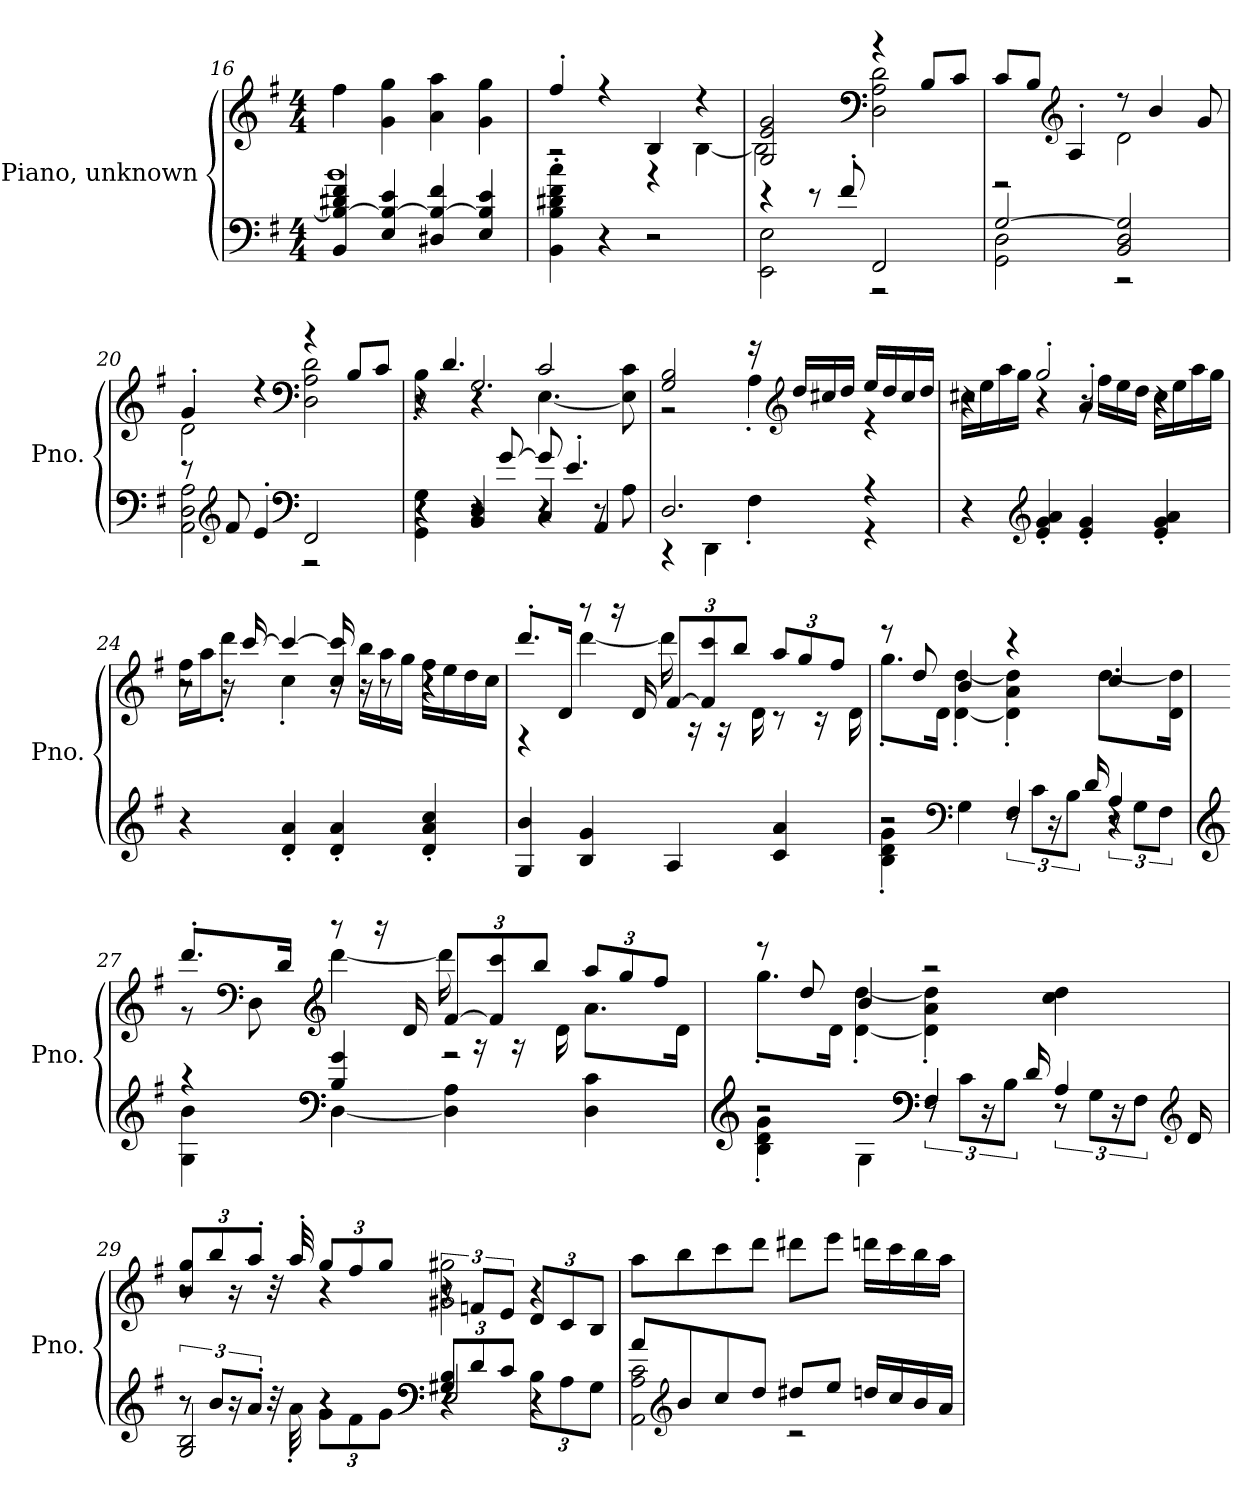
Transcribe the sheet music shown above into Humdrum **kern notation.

**kern	**kern
*part1	*part1
*staff2	*staff1
*I"Piano, unknown	*
*I'Pno.	*
*clefF4	*clefG2
*k[f#]	*k[f#]
*M4/4	*M4/4
=16	=16
*^	*
4BB/ 4B/_ 4d#X/ 4f#/	1b	4ff#\
4E/ 4B/_ 4e/	.	4g\ 4gg\
4D#X/ 4B/_ 4f#/	.	4a\ 4aa\
4E/ 4B/] 4e/	.	4g\ 4gg\
*v	*v	*
=17	=17
*	*^
4BB\' 4B\' 4d#X\' 4f#\' 4cc\'	4ff#'/	2r
4r	4r	.
2r	4B/	4r
.	4r	[4B\
!!LO:PB:g=z	!!
=18	=18	=18
*^	*	*
4r	2EE\ 2E\	2G/ 2e/ 2g/	2B\]
8r	.	.	.
8f#'/	.	.	.
*	*	*clefF4	*
2FF#/	2r	4r	2D\ 2A\ 2d\
.	.	8B/L	.
.	.	8c/J	.
=19	=19	=19	=19
[2G/	2GG\ 2D\	8c/L	2r
.	.	8B/J	.
*	*	*clefG2	*
.	.	4A'/	.
2BB/ 2D/ 2G/]	2r	8r	2d\
.	.	4b/	.
.	.	8g/	.
=20	=20	=20	=20
8r	2AA\ 2D\ 2A\	4g'/	2d\
*clefG2	*	*	*
8f#/	.	.	.
4e'/	.	4r	.
*clefF4	*	*clefF4	*
2FF#/	2r	4r	2D\ 2A\ 2d\
.	.	8B/L	.
.	.	8c/J	.
=21	=21	=21	=21
*	*^	*	*^
4r	4GG\ 4G\	4r	8r	4B'\	4r
.	.	.	4.d/	.	.
8r	4r	4BB/ 4D/	.	4r	2.G/
[8g/	.	.	.	.	.
8g/]	4r	4C/	2c/	[4.E\	.
4.e'/	.	.	.	.	.
.	8r	4AA/	.	.	.
.	8A\	.	.	8E\] 8c\	.
*	*v	*v	*	*	*
*	*	*	*v	*v
!!LO:LB:g=z
=22	=22	=22	=22
2.D/	4r	2G/ 2B/	2r
.	4DD\	.	.
.	4F#'\	16r	4A'\
*	*	*clefG2	*
.	.	16dd/LL	.
.	.	16cc#X/	.
.	.	16dd/JJ	.
4r	4r	16ee/LL	4r
.	.	16dd/	.
.	.	16cc#/	.
.	.	16dd/JJ	.
*v	*v	*	*
=23	=23	=23
*	*	*^
4r	4r	16cc#X\LL	2r
.	.	16ee\	.
.	.	16aa\	.
.	.	16gg\JJ	.
*clefG2	*	*	*
4e/' 4g/' 4a/'	2gg'/	4r	.
4e/' 4g/'	.	16r	4a'/
.	.	16ff#\LL	.
.	.	16ee\	.
.	.	16dd\JJ	.
4e/' 4g/' 4a/'	4r	16cc#\LL	4r
.	.	16ee\	.
.	.	16aa\	.
.	.	16gg\JJ	.
=24	=24	=24	=24
4r	8r	16ff#\LL	2r
.	.	16aa\J	.
.	16r	8ddd'\J	.
.	[16ccc/	.	.
4d/' 4a/'	4ccc/_	4cc'\	.
4d/' 4a/'	16ccc/]	16r	4cc'/
.	16r	16bb\LL	.
.	8r	16aa\	.
.	.	16gg\JJ	.
4d/' 4a/' 4cc/'	4r	16ff#\LL	4r
.	.	16ee\	.
.	.	16dd\	.
.	.	16cc\JJ	.
*	*	*v	*v
!!LO:LB:g=z
=25	=25	=25
4G/ 4b/	8.ddd'/L	4r
.	16d/Jk	.
4B/ 4g/	8r	[4ddd\
.	16r	.
.	16d/	.
*	*Xbrackettup	*
4A/	[12f#/L	16ddd\]
.	.	16r
.	12f#/] 12ccc/	.
.	.	16r
.	12bb/J	.
.	.	16d\
4c/ 4a/	12aa/L	8r
.	12gg/	.
.	.	16r
.	12ff#/J	.
.	.	16d\
=26	=26	=26
*^	*	*
*	*^	*	*
2r	4B\' 4d\' 4g\'	2r	8r	8.gg'\L
.	.	.	8dd/	.
.	.	.	.	16d\Jk
*clefF4	*	*	*	*
.	4G\	.	4b/	[4d\' [4dd\'
8r	12r	4F#/	4r	4d\]' 4a\' 4dd\]'
.	12c\L	.	.	.
16r	.	.	.	.
.	12B\J	.	.	.
16d/	.	.	.	.
4r	12r	4A/	4cc/	[8.dd\L
.	12G\L	.	.	.
.	12F#\J	.	.	.
.	.	.	.	16d\ 16dd\]Jk
*v	*v	*v	*	*
!!LO:LB:g=z	!!
=27	=27	=27
*clefG2	*	*
*^	*	*
4r	4G\ 4b\	8.ddd'/L	8r
*	*	*clefF4	*
.	.	.	8D\
.	.	16d/Jk	.
*clefF4	*	*clefG2	*
4B/ 4g/	[4D\	8r	[4ddd\
.	.	16r	.
.	.	16d/	.
2r	4D\] 4A\	[12f#/L	16ddd\]
.	.	.	16r
.	.	12f#/] 12ccc/	.
.	.	.	16r
.	.	12bb/J	.
.	.	.	16d\
.	4D\ 4c\	12aa/L	8.a\L
.	.	12gg/	.
.	.	12ff#/J	.
.	.	.	16d\Jk
*v	*v	*	*
=28	=28	=28
*clefG2	*	*
*^	*	*
*	*^	*	*
2r	4B\' 4d\' 4g\'	2r	8r	8.gg'\L
.	.	.	8dd/	.
.	.	.	.	16d\Jk
.	4G\	.	4b/	[4d\' [4dd\'
*clefF4	*	*	*	*
8r	12r	4F#/	2r	4d\]' 4a\' 4dd\]'
.	12c\L	.	.	.
16r	.	.	.	.
.	12B\J	.	.	.
16d/	.	.	.	.
8r	12r	4A/	.	4cc\ 4dd\
.	12G\L	.	.	.
16r	.	.	.	.
.	12F#\J	.	.	.
*clefG2	*	*	*	*
16d/	.	.	.	.
!!LO:LB:g=z
=29	=29	=29	=29	=29
*	*	*	*	*^
12r	8r	2G/ 2B/	12b/ 12gg/L	2r	8r
12b/L	.	.	12bb/	.	.
.	16r	.	.	.	16r
12a'/J	.	.	12aa'/J	.	.
.	32r	.	.	.	32r
.	32a'\	.	.	.	32aa'/
*	*Xbrackettup	*	*	*	*
4r	12g\L	.	12gg/L	.	4r
.	12f#\	.	12ff#/	.	.
.	12g\J	.	12gg/J	.	.
*clefF4	*	*	*	*	*
*	*	*	*brackettup	*	*
12G#X/ 12B/L	4r	2E/	12r	2g#X\ 2gg#X\	4r
12d/	.	.	12fn/L	.	.
12c/J	.	.	12e/J	.	.
*	*	*	*	*	*Xbrackettup
4r	12B\L	.	4r	.	12d/L
.	12A\	.	.	.	12c/
.	12G#\J	.	.	.	12B/J
*	*v	*v	*	*	*
*	*	*v	*v	*v
=30	=30	=30
8a/L	2AA\ 2A\ 2c\	8aa\L
*clefG2	*	*
8b/	.	8bb\
8cc/	.	8ccc\
8dd/J	.	8ddd\J
8dd#X/L	2r	8ddd#X\L
8ee/J	.	8eee\J
16ddn/LL	.	16dddn\LL
16cc/	.	16ccc\
16b/	.	16bb\
16a/JJ	.	16aa\JJ
*v	*v	*
=	=
*-	*-
